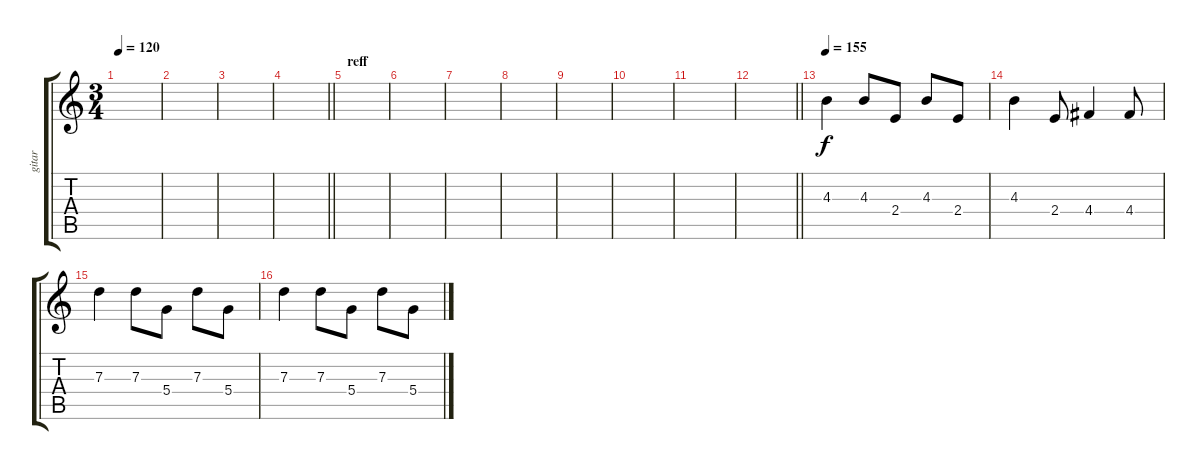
\track ("gitar" "gitar") {instrument acousticguitarsteel}
\staff {score tabs}
\tuning (E4 B3 G3 D3 A2 D2) {hide}
\ts (3 4)
\tempo 120
\clef g2
\ks c
|
|
|
\barLineRight lightlight
|
\section ("" "reff")
|
|
|
|
|
|
|
\barLineRight lightlight
|
\section ("" "")
\tempo 155
4.3.4 4.3.8 2.4.8 4.3.8 2.4.8 |
4.3.4 2.4.8 4.4.4 4.4.8 |
7.3.4 7.3.8 5.4.8 7.3.8 5.4.8 |
7.3.4 7.3.8 5.4.8 7.3.8 5.4.8
